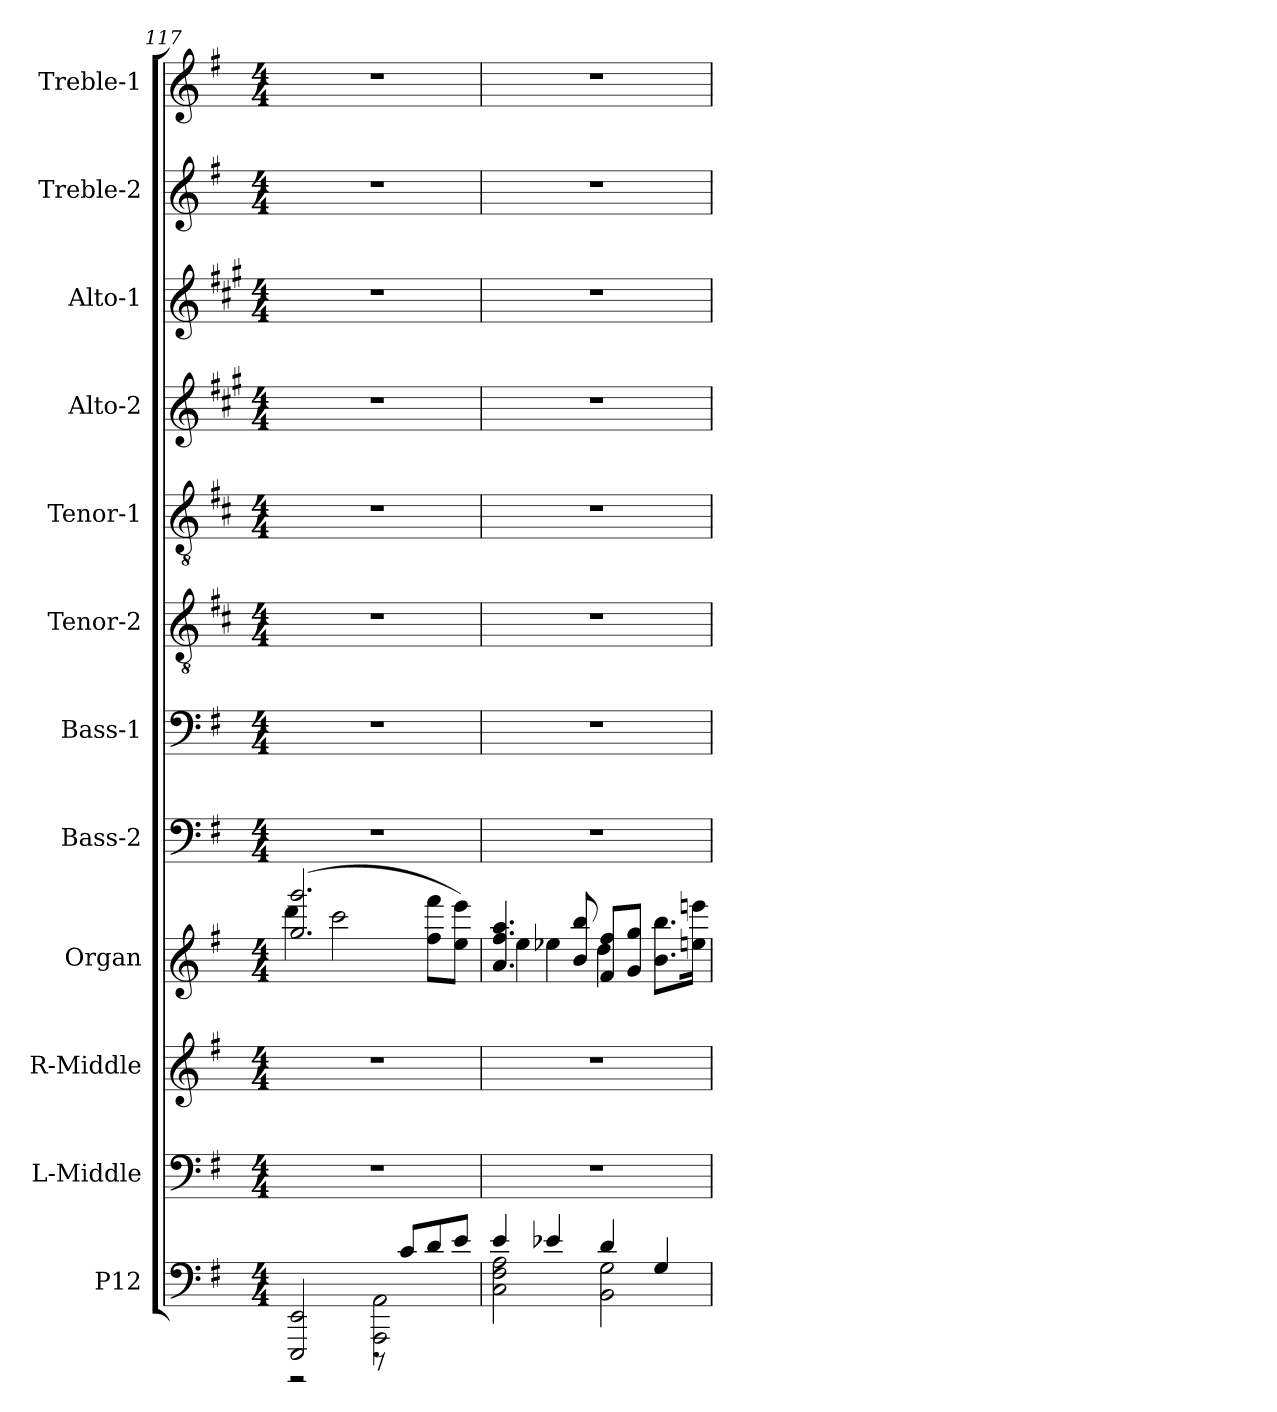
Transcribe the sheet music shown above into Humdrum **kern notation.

**kern	**kern	**kern	**kern	**kern	**kern	**kern	**kern	**kern	**kern	**kern	**kern
*part12	*part11	*part10	*part9	*part8	*part7	*part6	*part5	*part4	*part3	*part2	*part1
*staff12	*staff11	*staff10	*staff9	*staff8	*staff7	*staff6	*staff5	*staff4	*staff3	*staff2	*staff1
*I"P12	*I"L-Middle	*I"R-Middle	*I"Organ	*I"Bass-2	*I"Bass-1	*I"Tenor-2	*I"Tenor-1	*I"Alto-2	*I"Alto-1	*I"Treble-2	*I"Treble-1
*	*I'L-M	*	*	*I'B2:	*I'B:	*I'T2:	*I'T:	*I'A2:	*I'A:	*	*
*clefF4	*clefF4	*clefG2	*clefG2	*clefF4	*clefF4	*clefGv2	*clefGv2	*clefG2	*clefG2	*clefG2	*clefG2
*	*	*	*	*	*	*ITrd4c7	*ITrd4c7	*ITrd1c2	*ITrd1c2	*ITrd-7c-12	*ITrd-7c-12
*k[f#]	*k[f#]	*k[f#]	*k[f#]	*k[f#]	*k[f#]	*k[f#]	*k[f#]	*k[f#]	*k[f#]	*k[f#]	*k[f#]
*G:	*G:	*G:	*G:	*G:	*G:	*G:	*G:	*G:	*G:	*G:	*G:
*M4/4	*M4/4	*M4/4	*M4/4	*M4/4	*M4/4	*M4/4	*M4/4	*M4/4	*M4/4	*M4/4	*M4/4
=117	=117	=117	=117	=117	=117	=117	=117	=117	=117	=117	=117
*^	*	*	*^	*	*	*	*	*	*	*	*
2EEEi/ 2EEi	2r	1r	1r	(2.ggi/ 2.gggi	4dddi\	1r	1r	1r	1r	1r	1r	1r	1r
.	.	.	.	.	2ccci\	.	.	.	.	.	.	.	.
2AAAi\ 2AAi	8r	.	.	.	.	.	.	.	.	.	.	.	.
.	8ci/L	.	.	.	.	.	.	.	.	.	.	.	.
.	8di/	.	.	8ff#i\ 8fff#iL	4ryy	.	.	.	.	.	.	.	.
.	8ei/J	.	.	8eei\ 8eeeiJ)	.	.	.	.	.	.	.	.	.
=118	=118	=118	=118	=118	=118	=118	=118	=118	=118	=118	=118	=118	=118
2Ci\ 2F#i 2Ai	4ei/	1r	1r	4.ai/ 4.ff#i 4.aai	4eei\	1r	1r	1r	1r	1r	1r	1r	1r
.	4e-Xi/	.	.	.	4ee-Xi\	.	.	.	.	.	.	.	.
.	.	.	.	8bi/ 8bbi	.	.	.	.	.	.	.	.	.
2BBi\ 2Gi	4di/	.	.	8f#i/ 8ff#iL	4ddi\	.	.	.	.	.	.	.	.
.	.	.	.	8gi/ 8ggiJ	.	.	.	.	.	.	.	.	.
.	4Gi/	.	.	8.bi\ 8.bbiL	4ryy	.	.	.	.	.	.	.	.
.	.	.	.	16eeni\ 16eeeniJk	.	.	.	.	.	.	.	.	.
*v	*v	*	*	*v	*v	*	*	*	*	*	*	*	*
=	=	=	=	=	=	=	=	=	=	=	=
*-	*-	*-	*-	*-	*-	*-	*-	*-	*-	*-	*-
